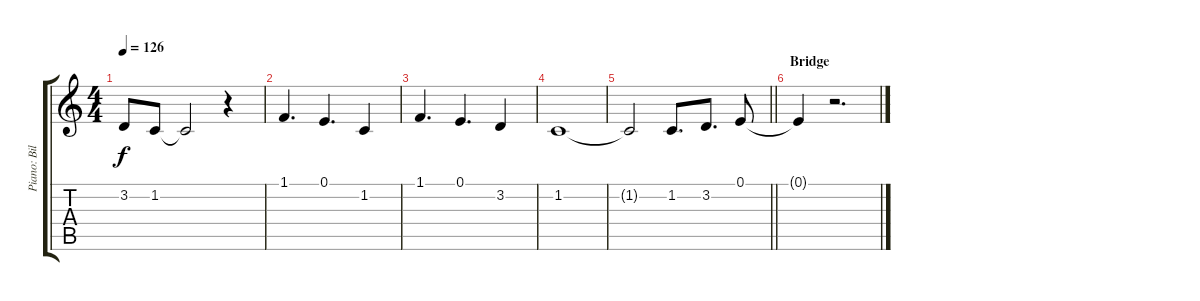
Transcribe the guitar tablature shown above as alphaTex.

\track ("Piano: Billy" "Piano: Bil") {instrument acousticgrandpiano}
\staff {score tabs}
\tuning (E4 B3 G3 D3 A2 E2) {hide}
\ts (4 4)
\tempo 126
\clef g2
\ks c
3.2.8{dy f} 1.2.8 1.2{t}.2 r.4 |
1.1.4{d} 0.1.4{d} 1.2.4 |
1.1.4{d} 0.1.4{d} 3.2.4 |
1.2.1 |
\barLineRight lightlight
1.2{t}.2 1.2.8{d} 3.2.8{d} 0.1.8 |
\section ("" "Bridge")
0.1{t}.4 r.2{d}
